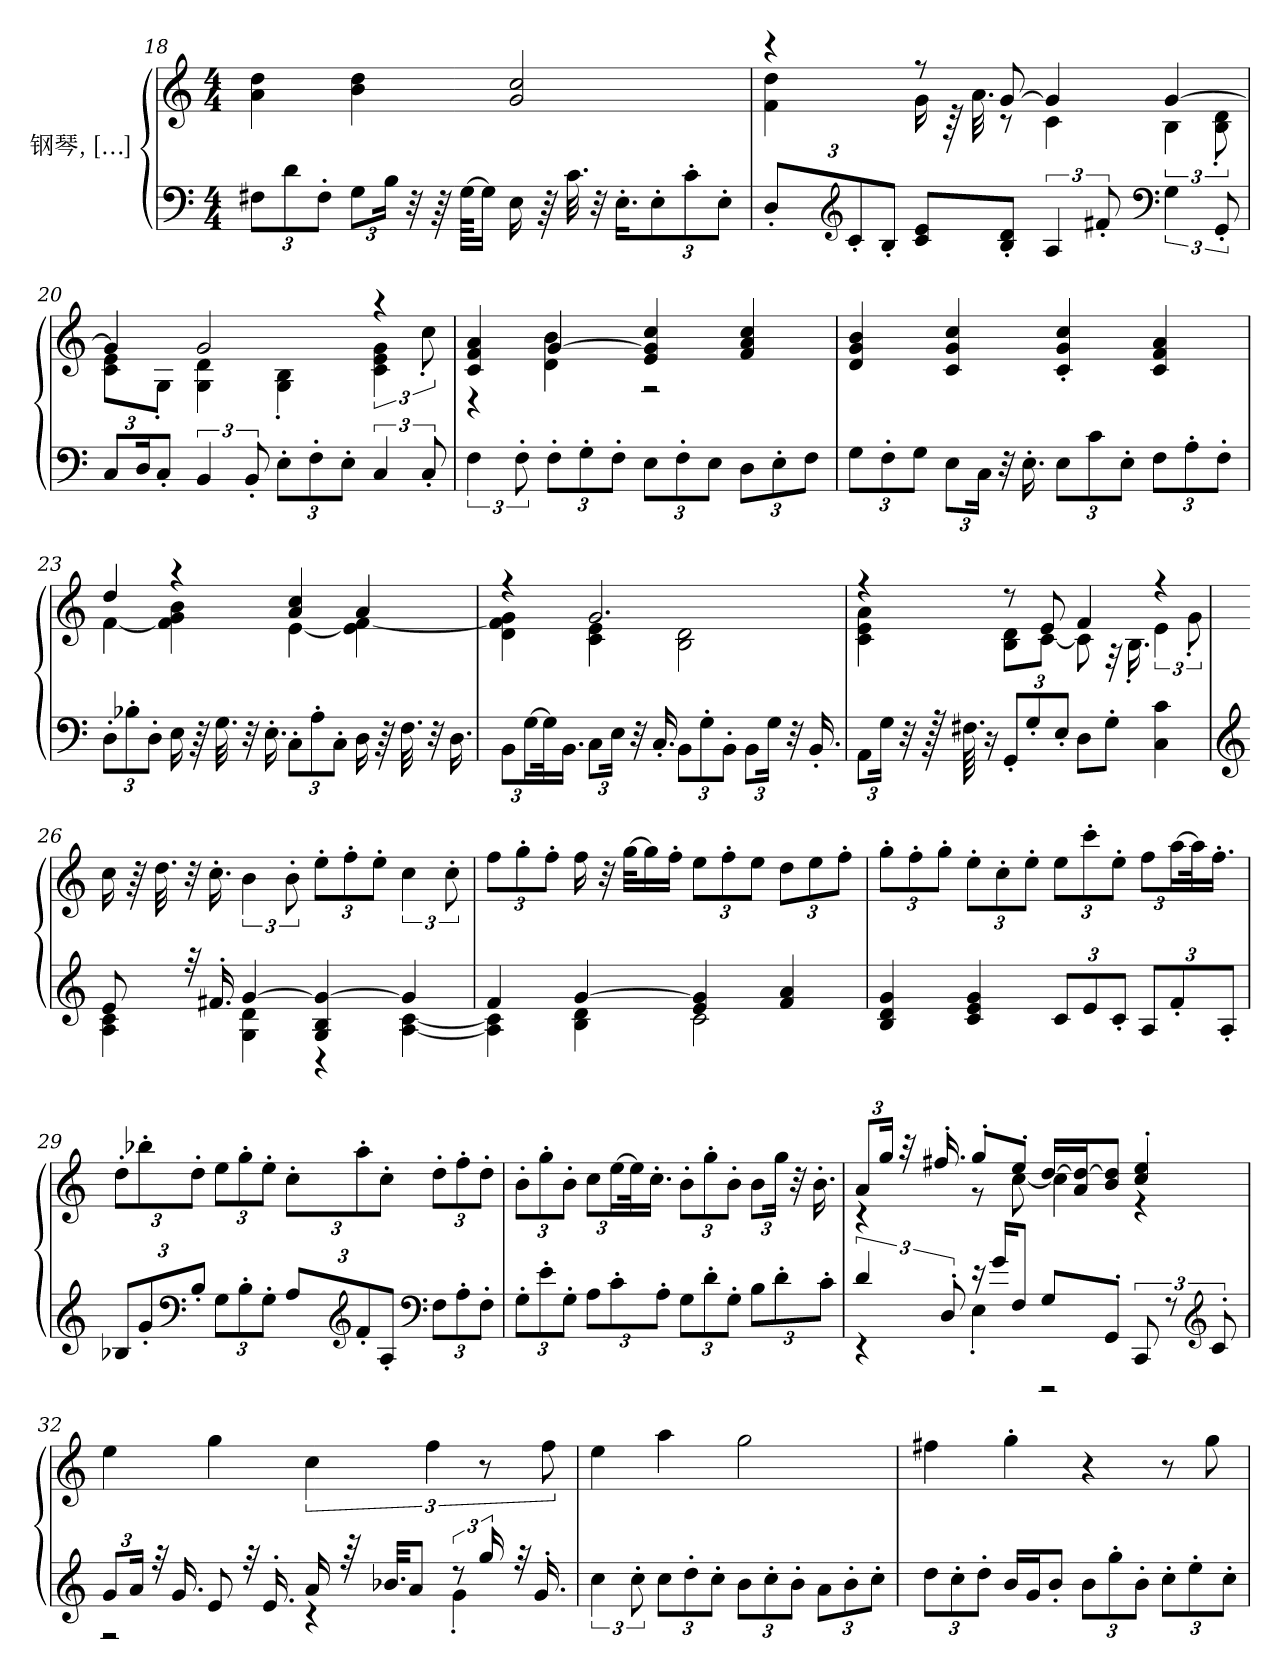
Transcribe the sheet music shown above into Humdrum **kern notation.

**kern	**kern
*part1	*part1
*staff2	*staff1
*I"钢琴, [...]	*
!!LO:PB:g=z
*clefF4	*clefG2
*k[]	*k[]
*M4/4	*M4/4
*Xbrackettup	*
=18	=18
12F#X\L	4a\ 4dd\
12d\	.
12F#'\J	.
12G\L	4b\ 4dd\
24B\Jk	.
32r	.
64r	.
[64G\KKLL	.
16G\JJ]	.
16E\	2g/ 2cc/
64r	.
32.c\	.
32r	.
16.E'\KL	.
12E'\	.
12c'\	.
12E'\J	.
=19	=19
*	*^
12D'/L	4r	4f\ 4dd\
*clefG2	*	*
12c'/	.	.
12B'/J	.	.
8c/ 8e/L	8r	16g\
.	.	64r
.	.	32.a\
8B/' 8d/'J	[8g/	8r
*brackettup	*	*
6A/	4g/]	4c\
12f#X'/	.	.
*clefF4	*	*
6G\	[4g/	6B\
12GG'/	.	12B\' 12d\'
!!LO:LB:g=z	!!
=20	=20	=20
*Xbrackettup	*	*
12C/L	4g/]	8c\ 8e\L
24D/K	.	.
8C'/J	.	8G'\J
*brackettup	*	*
6BB/	2g/	4G\ 4d\
12BB'/	.	.
*Xbrackettup	*	*
12E'\L	.	4G\' 4B\'
12F'\	.	.
12E'\J	.	.
*brackettup	*	*
6C/	4r	6c\ 6e\ 6g\
12C'/	.	12cc'\
=21	=21	=21
6F\	4c/ 4f/ 4a/	4r
12F'\	.	.
*Xbrackettup	*	*
12F'\L	[4g/	4d\ 4b\
12G'\	.	.
12F'\J	.	.
12E\L	4e/ 4g/] 4cc/	2r
12F'\	.	.
12E\J	.	.
12D\L	4f/ 4a/ 4cc/	.
12E'\	.	.
12F\J	.	.
*	*v	*v
=22	=22
12G\L	4d/ 4g/ 4b/
12F'\	.
12G\J	.
12E\L	4c/ 4g/ 4cc/
24C\Jk	.
32r	.
16.E'\	.
12E\L	4c/' 4g/' 4cc/'
12c\	.
12E'\J	.
12F\L	4c/ 4f/ 4a/
12A'\	.
12F'\J	.
!!LO:LB:g=z
=23	=23
*	*^
12D'\L	4dd/	[4f\
12B-X'\	.	.
12D'\J	.	.
16E\	4r	4f\] 4g\ 4b\
64r	.	.
32.G\	.	.
32r	.	.
16.E'\	.	.
12C'\L	4a/ 4cc/	[4e\
12A'\	.	.
12C'\J	.	.
16D\	4a/	4e\] [4f\
64r	.	.
32.F\	.	.
32r	.	.
16.D\	.	.
=24	=24	=24
12BB\L	4r	4d\ 4f\] 4g\
[24G\L	.	.
32G\K]	.	.
16.BB\JJ	.	.
12C\L	2.g/	4c\ 4e\
24E\Jk	.	.
32r	.	.
16.C'/	.	.
12BB\L	.	2B\ 2d\
12G'\	.	.
12BB'\J	.	.
12BB\L	.	.
24G\Jk	.	.
32r	.	.
16.BB'/	.	.
!!LO:LB:g=z	!!
=25	=25	=25
12AA\L	4r	4c\ 4e\ 4a\
24G\Jk	.	.
32r	.	.
128r	.	.
64.F#X\	.	.
16r	.	.
12GG'/L	8r	8B\ 8d\L
12G'/	.	.
.	8e/	[8c\J
12E'/J	.	.
8D\L	4f/	8c\]
8G'\J	.	32r
.	.	16.B'\
4C\ 4c\	4r	6e\
.	.	12g'\
*	*v	*v
=26	=26
*clefG2	*
*^	*
8e/	4A\ 4c\	16cc\
.	.	64r
.	.	32.dd\
32r	.	32r
16.f#X'/	.	16.cc'\
[4g/	4G\ 4d\	6b\
.	.	12b'\
*	*	*Xbrackettup
4G/ 4B/ 4g/_	4r	12ee'\L
.	.	12ff'\
.	.	12ee'\J
*	*	*brackettup
4g/]	[4A\ [4c\	6cc\
.	.	12cc'\
=27	=27	=27
*	*	*Xbrackettup
4f/	4A\] 4c\]	12ff\L
.	.	12gg'\
.	.	12ff'\J
[4g/	4B\ 4d\	16ff\
.	.	32r
.	.	[32gg\KLL
.	.	16gg\]
.	.	16ff'\JJ
4e/ 4g/]	2c\	12ee\L
.	.	12ff'\
.	.	12ee\J
4f/ 4a/	.	12dd\L
.	.	12ee\
.	.	12ff'\J
*v	*v	*
!!LO:LB:g=z
=28	=28
4B/ 4d/ 4g/	12gg'\L
.	12ff'\
.	12gg'\J
4c/ 4e/ 4g/	12ee'\L
.	12cc'\
.	12ee'\J
12c/L	12ee\L
12e/	12ccc'\
12c'/J	12ee'\J
12A/L	12ff\L
12f'/	[24aa\L
.	32aa\K]
.	16.ff'\JJ
12A'/J	.
=29	=29
12B-X/L	12dd'\L
12g'/	12bb-X'\
*clefF4	*
12B-'/J	12dd'\J
12G\L	12ee\L
12B-'\	12gg'\
12G'\J	12ee'\J
12A/L	12cc'\L
*clefG2	*
12f'/	12aa'\
12A'/J	12cc'\J
*clefF4	*
12F\L	12dd'\L
12A'\	12ff'\
12F'\J	12dd'\J
=30	=30
12G'\L	12b'\L
12e'\	12gg'\
12G'\J	12b'\J
12A\L	12cc\L
12c'\	[24ee\L
.	32ee\K]
.	16.cc'\JJ
12A'\J	.
12G\L	12b'\L
12d'\	12gg'\
12G'\J	12b'\J
12B\L	12b\L
12d'\	24gg\Jk
.	32r
.	16.b'\
12c'\J	.
!!LO:LB:g=z
=31	=31
*brackettup	*
*^	*^
6d/	4r	12a/L	4r
.	.	24gg/Jk	.
.	.	32r	.
.	.	16.ff#X'/	.
12D'/	.	.	.
16r	4E'\	8gg'/L	8r
16g/KL	.	.	.
8F/J	.	8ee'/J	[8cc\
8G/L	2r	[16dd/LL	4cc\]
.	.	16a/ 16dd/_J	.
8GG'/J	.	8b/ 8dd/]J	.
12CC/	.	4cc/' 4ee/'	4r
12r	.	.	.
*clefG2	*	*	*
12c'/	.	.	.
*	*	*v	*v
=32	=32	=32
*Xbrackettup	*	*
12g/L	2r	4ee\
24a/Jk	.	.
32r	.	.
16.g/	.	.
8e/	.	4gg\
32r	.	.
16.e'/	.	.
*	*	*brackettup
16a/	4r	6cc\
64r	.	.
32.b-X/KKL	.	.
8a/J	.	.
.	.	6ff\
*brackettup	*	*
12r	4g'\	.
24gg/	.	12r
32r	.	.
16.g'/	.	.
.	.	12ff\
*v	*v	*
!!LO:PB:g=z
=33	=33
6cc\	4ee\
12cc'\	.
*Xbrackettup	*
12cc\L	4aa\
12dd'\	.
12cc'\J	.
12b\L	2gg\
12cc'\	.
12b'\J	.
12a\L	.
12b'\	.
12cc'\J	.
=34	=34
12dd\L	4ff#X\
12cc'\	.
12dd'\J	.
16b/LL	4gg'\
16g/J	.
8b'/J	.
12b\L	4r
12gg'\	.
12b'\J	.
12cc'\L	8r
12ee'\	.
.	8gg\
12cc'\J	.
=	=
*-	*-
